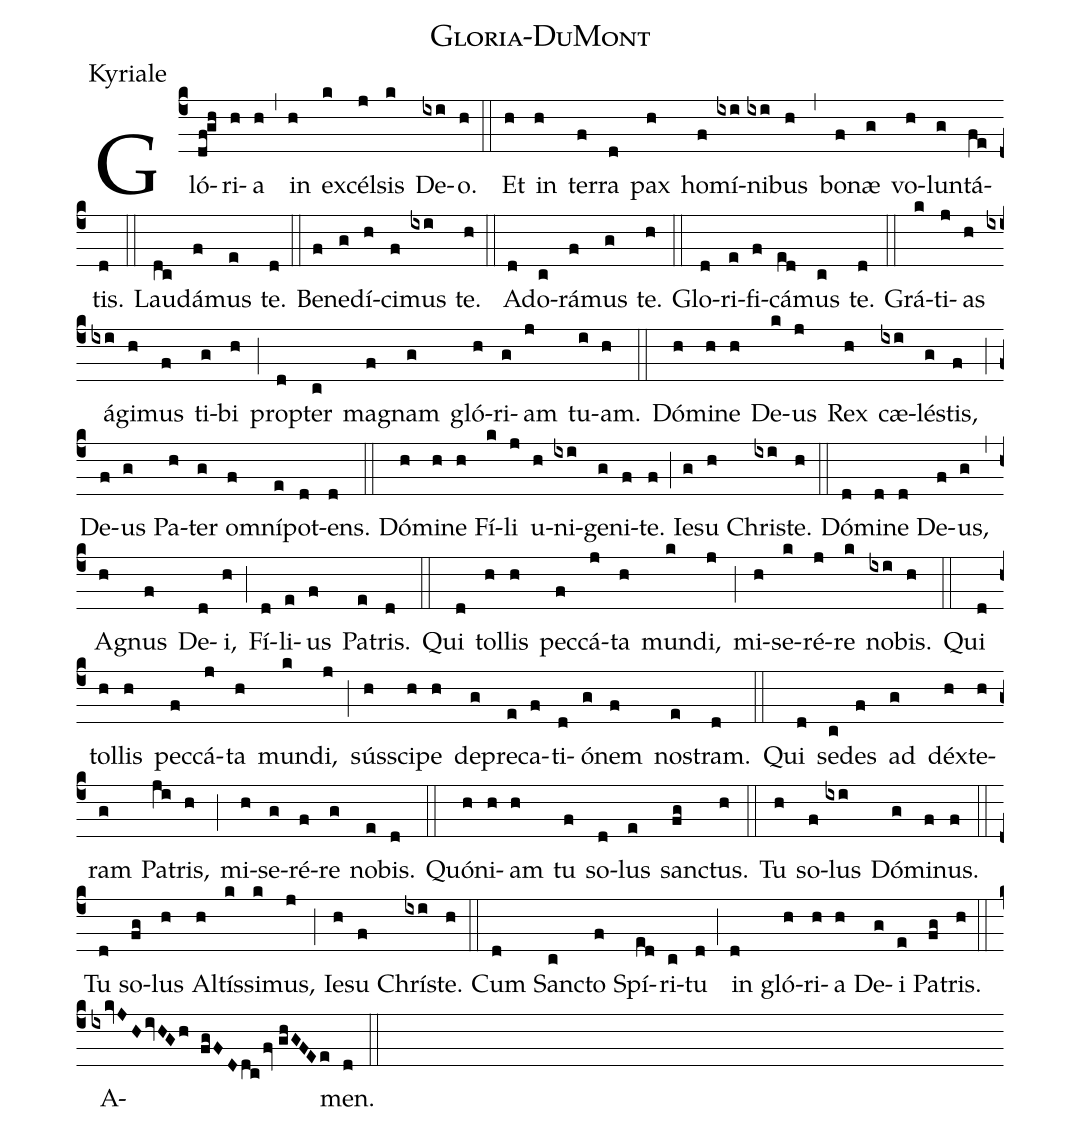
name:Gloria-DuMont;
office-part:Kyriale;
%%
(c4) Gl{ó}(df!gh)ri(h)a(h) (,)
in(h) ex(k)cél(j)sis(k) De(ixi)o.(h) (::)
Et(h) in(h) ter(f)ra(d) pax(h) ho(f)mí(ixi)ni(ixi)bus(h) (,)
bo(f)næ(g) vo(h)lun(g)tá(fe)tis.(d) (::)
Lau(dc)dá(f)mus(e) te.(d) (::)
Be(f)ne(g)dí(h)ci(f)mus(ixi) te.(h) (::)
Ad(d)o(c)rá(f)mus(g) te.(h) (::)
Glo(d)ri(e)fi(f)cá(ed)mus(c) te.(d) (::)
Grá(k)ti(j)as(h) á(ixi)gi(h)mus(f) ti(g)bi(h) (;)
pro(d)pter(c) ma(f)gnam(g) gló(h)ri(g)am(j) tu(i)am.(h) (::)
Dó(h)mi(h)ne(h) De(k)us(j) Rex(h) cæ(ixi)lé(g)stis,(f) (;)
De(f)us(g) Pa(h)ter(g) o(f)mní(e)pot(d)ens.(d) (::)
Dó(h)mi(h)ne(h) Fí(k)li(j) u(h)ni(ixi)ge(g)ni(f)te.(f) (;)
Ie(g)su(h) Chri(ixi)ste.(h) (::)
Dó(d)mi(d)ne(d) De(f)us,(g) (,)
A(h)gnus(f) De(d)i,(h) (;)
Fí(d)li(e)us(f) Pa(e)tris.(d) (::)
Qui(d) tol(h)lis(h) pec(f)cá(j)ta(h) mun(k)di,(j) (;)
mi(h)se(k)ré(j)re(k) no(ixi)bis.(h) (::)
Qui(d) tol(h)lis(h) pec(f)cá(j)ta(h) mun(k)di,(j) (;)
sús(h)sci(h)pe(h) de(g)pre(e)ca(f)ti(d)ó(g)nem(f) no(e)stram.(d) (::)
Qui(d) se(c)des(f) ad(g) déx(h)te(h)ram(g) Pa(ji)tris,(h) (;)
mi(h)se(g)ré(f)re(g) no(e)bis.(d) (::)
Quó(h)ni(h)am(h) tu(f) so(d)lus(e) san(fg)ctus.(h) (::)
Tu(h) so(f)lus(ixi) Dó(g)mi(f)nus.(f) (::)
Tu(d) so(fg)lus(h) Al(h)tís(k)si(k)mus,(j) (;)
Ie(h)su(f) Chrí(ixi)ste.(h) (::)
Cum(d) San(c)cto(f) Spí(ed)ri(c)tu(d) (;)
in(d) gló(h)ri(h)a(h) De(g)i(e) Pa(fg)tris.(h) (::)
A(ixkvJHivHGh! fgFDdcfv!//ghGFEe)men.(d) (::)
